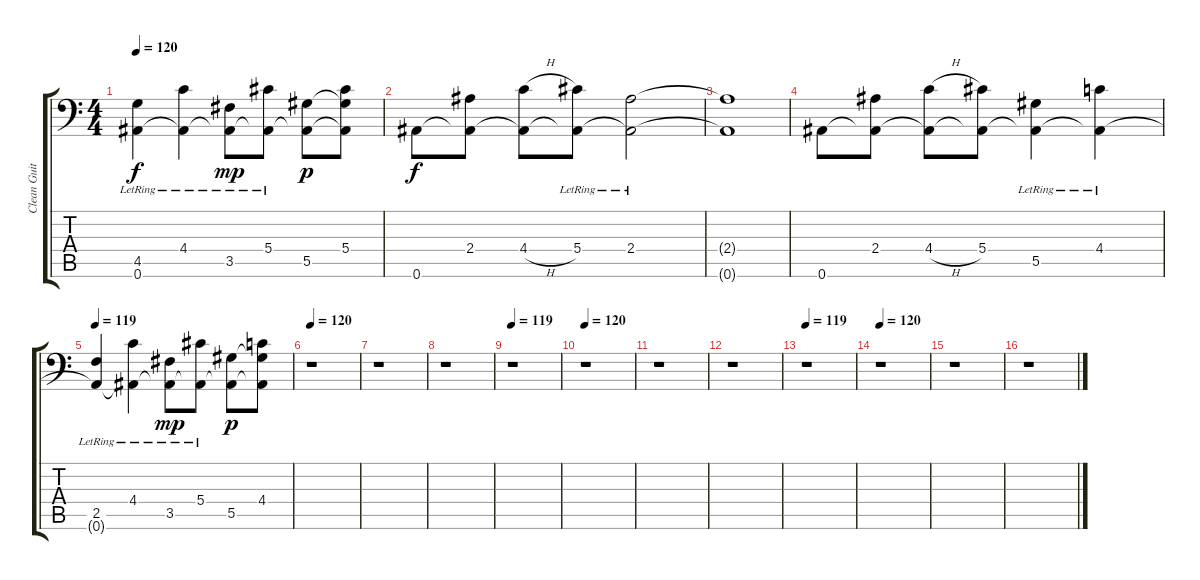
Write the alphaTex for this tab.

\track ("Clean Guitar 1" "Clean Guit") {instrument electricguitarclean}
\staff {score tabs}
\tuning (Bb3 F3 Db3 Ab2 Eb2 Bb1) {hide}
\ts (4 4)
\tempo 120
\clef f4
\ks c
(4.5{lr} 0.6{t}).4{dy f} (4.4{lr} 0.6{t}).4 (3.5{lr} 0.6{t}).8{dy mp} (5.4{lr} 0.6{t}).8 (5.5 0.6{t}).8{dy p} (5.4 5.5{t} 0.6{t}).8 |
0.6.8{dy f} (2.4 0.6{t}).8 (4.4{h} 0.6{t}).8 (5.4{lr} 0.6{t}).8 (2.4{lr} 0.6{t}).2 |
(2.4{t} 0.6{t}).1 |
0.6.8 (2.4 0.6{t}).8 (4.4{h} 0.6{t}).8 (5.4 0.6{t}).8 (5.5{lr} 0.6{t}).4 (4.4{lr} 0.6{t}).4 |
\tempo 119
(2.5{lr} 0.6{t}).4 (4.4{lr} 0.6{t}).4 (3.5{lr} 0.6{t}).8{dy mp} (5.4{lr} 0.6{t}).8 (5.5 0.6{t}).8{dy p} (4.4 5.5{t} 0.6{t}).8 |
\tempo 120
r.1 |
r.1 |
r.1 |
\tempo 119
r.1 |
\tempo 120
r.1 |
r.1 |
r.1 |
\tempo 119
r.1 |
\tempo 120
r.1 |
r.1 |
r.1
